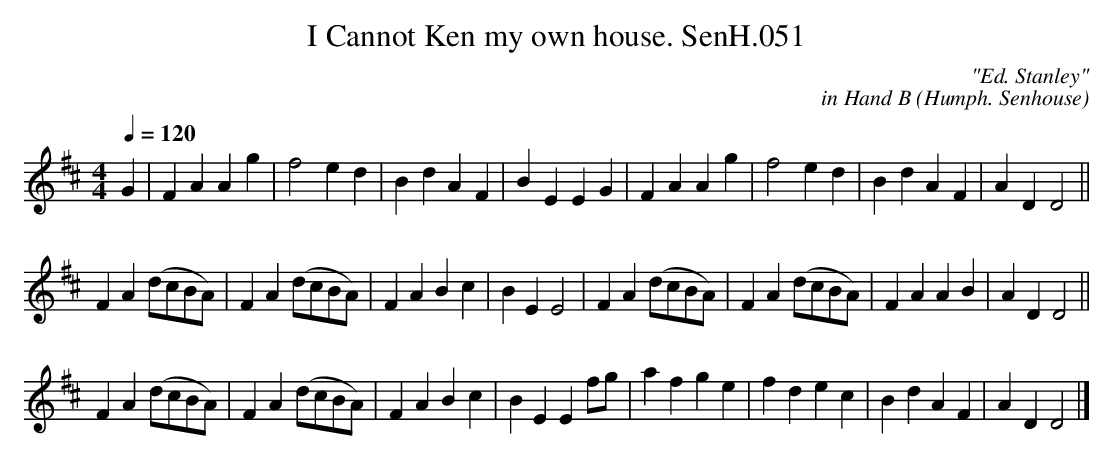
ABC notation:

X:1
T:I Cannot Ken my own house. SenH.051
C:"Ed. Stanley"
C:in Hand B (Humph. Senhouse)
Q:1/4=120
M:4/4
L:1/8
K:D
G2 | F2A2A2g2 | f4e2d2 | B2d2A2F2 | B2E2E2G2 |  F2A2A2g2 | f4e2d2 | B2d2A2F2 | A2D2D4 ||
F2A2 (dcBA) | F2A2 (dcBA) | F2A2B2c2 | B2E2E4 | F2A2 (dcBA) | F2A2 (dcBA) | F2A2A2B2 | A2D2D4 ||
F2A2 (dcBA) | F2A2 (dcBA) | F2A2B2c2 | B2E2E2fg | a2f2g2e2 | f2d2e2c2 | B2d2A2F2 | A2D2D4 |]
